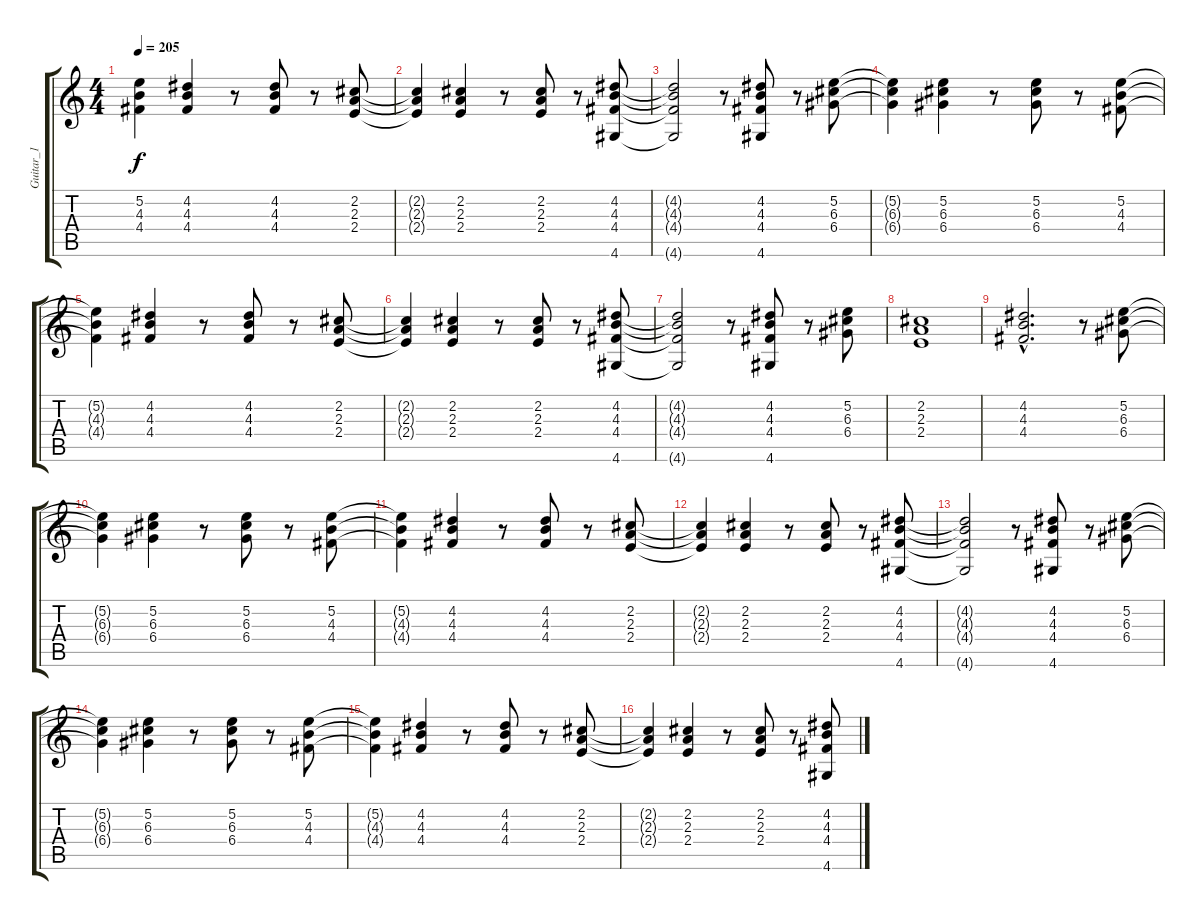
\track ("Guitar_1" "Guitar_1") {instrument distortionguitar}
\staff {score tabs}
\tuning (E4 B3 G3 D3 A2 E2) {hide}
\ts (4 4)
\tempo 205
\clef g2
\ks c
(5.2{t} 4.3{t} 4.4{t}).4{dy f} (4.2 4.3 4.4).4 r.8 (4.2 4.3 4.4).8 r.8 (2.2 2.3 2.4).8 |
(2.2{t} 2.3{t} 2.4{t}).4 (2.2 2.3 2.4).4 r.8 (2.2 2.3 2.4).8 r.8 (4.2 4.3 4.4 4.6).8 |
(4.2{t} 4.3{t} 4.4{t} 4.6{t}).2 r.8 (4.2 4.3 4.4 4.6).8 r.8 (5.2 6.3 6.4).8 |
(5.2{t} 6.3{t} 6.4{t}).4 (5.2 6.3 6.4).4 r.8 (5.2 6.3 6.4).8 r.8 (5.2 4.3 4.4).8 |
(5.2{t} 4.3{t} 4.4{t}).4 (4.2 4.3 4.4).4 r.8 (4.2 4.3 4.4).8 r.8 (2.2 2.3 2.4).8 |
(2.2{t} 2.3{t} 2.4{t}).4 (2.2 2.3 2.4).4 r.8 (2.2 2.3 2.4).8 r.8 (4.2 4.3 4.4 4.6).8 |
(4.2{t} 4.3{t} 4.4{t} 4.6{t}).2 r.8 (4.2 4.3 4.4 4.6).8 r.8 (5.2 6.3 6.4).8 |
(2.2 2.3 2.4).1 |
(4.2{hac} 4.3{hac} 4.4{hac}).2{d} r.8 (5.2 6.3 6.4).8 |
(5.2{t} 6.3{t} 6.4{t}).4 (5.2 6.3 6.4).4 r.8 (5.2 6.3 6.4).8 r.8 (5.2 4.3 4.4).8 |
(5.2{t} 4.3{t} 4.4{t}).4 (4.2 4.3 4.4).4 r.8 (4.2 4.3 4.4).8 r.8 (2.2 2.3 2.4).8 |
(2.2{t} 2.3{t} 2.4{t}).4 (2.2 2.3 2.4).4 r.8 (2.2 2.3 2.4).8 r.8 (4.2 4.3 4.4 4.6).8 |
(4.2{t} 4.3{t} 4.4{t} 4.6{t}).2 r.8 (4.2 4.3 4.4 4.6).8 r.8 (5.2 6.3 6.4).8 |
(5.2{t} 6.3{t} 6.4{t}).4 (5.2 6.3 6.4).4 r.8 (5.2 6.3 6.4).8 r.8 (5.2 4.3 4.4).8 |
(5.2{t} 4.3{t} 4.4{t}).4 (4.2 4.3 4.4).4 r.8 (4.2 4.3 4.4).8 r.8 (2.2 2.3 2.4).8 |
(2.2{t} 2.3{t} 2.4{t}).4 (2.2 2.3 2.4).4 r.8 (2.2 2.3 2.4).8 r.8 (4.2 4.3 4.4 4.6).8
